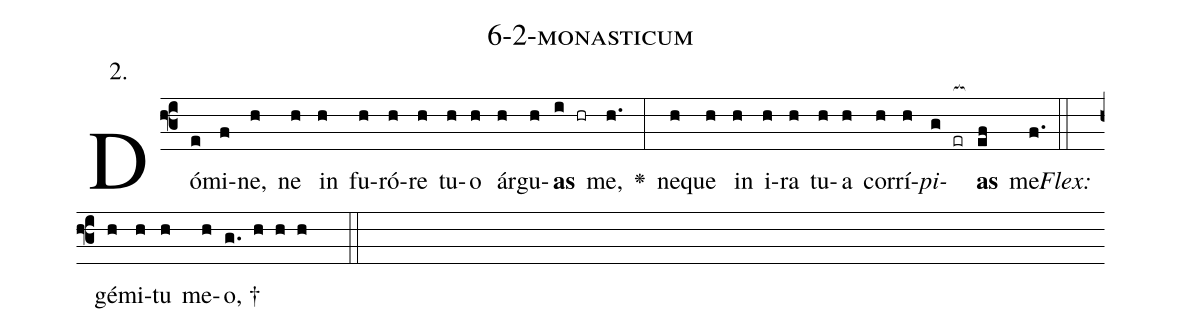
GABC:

name: 6-2-monasticum;
annotation: 2.;
%%
(f3)Dó(e)mi(f)ne,(h) ne(h) in(h) fu(h)ró(h)re(h) tu(h)o(h) ár(h)gu(h)<b>as</b>(i hr) me,(h.) <v>\greheightstar</v>(:) ne(h)que(h) in(h) i(h)ra(h) tu(h)a(h) cor(h)rí(h)<i>pi</i>(g er[ocb:1{])<b>as</b>(ef[ocb:0}]) me.(f.) (::)
<i>Flex:</i>()  gé(h)mi(h)tu(h) me(h)o, †(g. h h h  ::)

%E(h) u(h) o(h) u(g) a(ef) e.(f.) (::)
